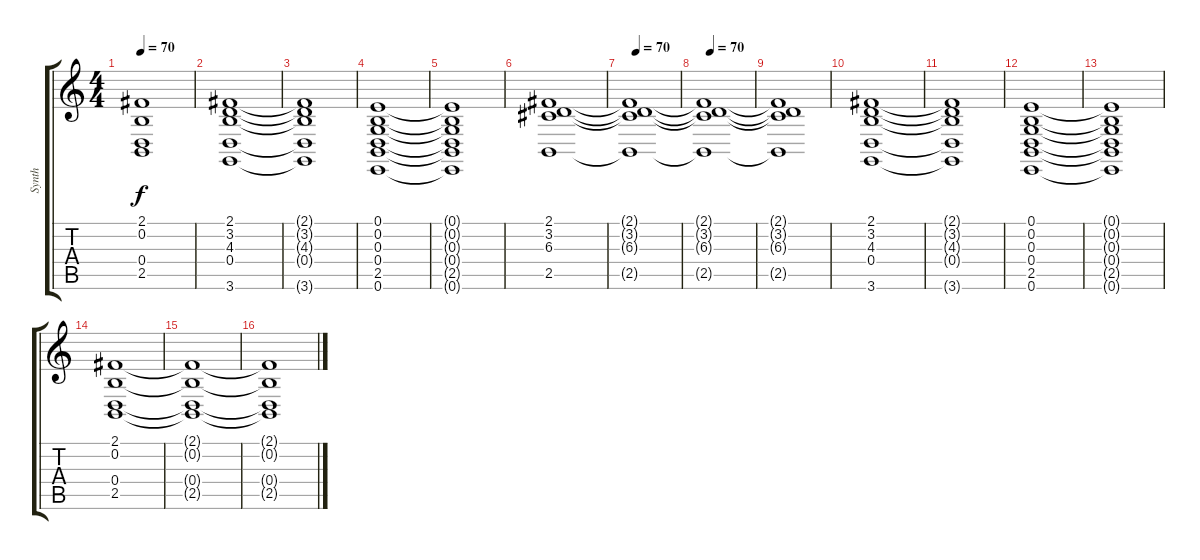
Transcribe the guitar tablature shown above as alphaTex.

\track ("Synth" "Synth") {instrument stringensemble1}
\staff {score tabs}
\tuning (E4 B3 G3 D3 A2 E2) {hide}
\ts (4 4)
\tempo 70
\clef g2
\ks c
(2.1{t} 0.2{t} 0.4{t} 2.5{t}).1{dy f} |
(2.1 3.2 4.3 0.4 3.6).1 |
(2.1{t} 3.2{t} 4.3{t} 0.4{t} 3.6{t}).1 |
(0.1 0.2 0.3 0.4 2.5 0.6).1 |
(0.1{t} 0.2{t} 0.3{t} 0.4{t} 2.5{t} 0.6{t}).1 |
(2.1 3.2 6.3 2.5).1 |
\tempo 70
(2.1{t} 3.2{t} 6.3{t} 2.5{t}).1 |
\tempo 70
(2.1{t} 3.2{t} 6.3{t} 2.5{t}).1 |
(2.1{t} 3.2{t} 6.3{t} 2.5{t}).1 |
(2.1 3.2 4.3 0.4 3.6).1 |
(2.1{t} 3.2{t} 4.3{t} 0.4{t} 3.6{t}).1 |
(0.1 0.2 0.3 0.4 2.5 0.6).1 |
(0.1{t} 0.2{t} 0.3{t} 0.4{t} 2.5{t} 0.6{t}).1 |
(2.1 0.2 0.4 2.5).1 |
(2.1{t} 0.2{t} 0.4{t} 2.5{t}).1 |
(2.1{t} 0.2{t} 0.4{t} 2.5{t}).1
